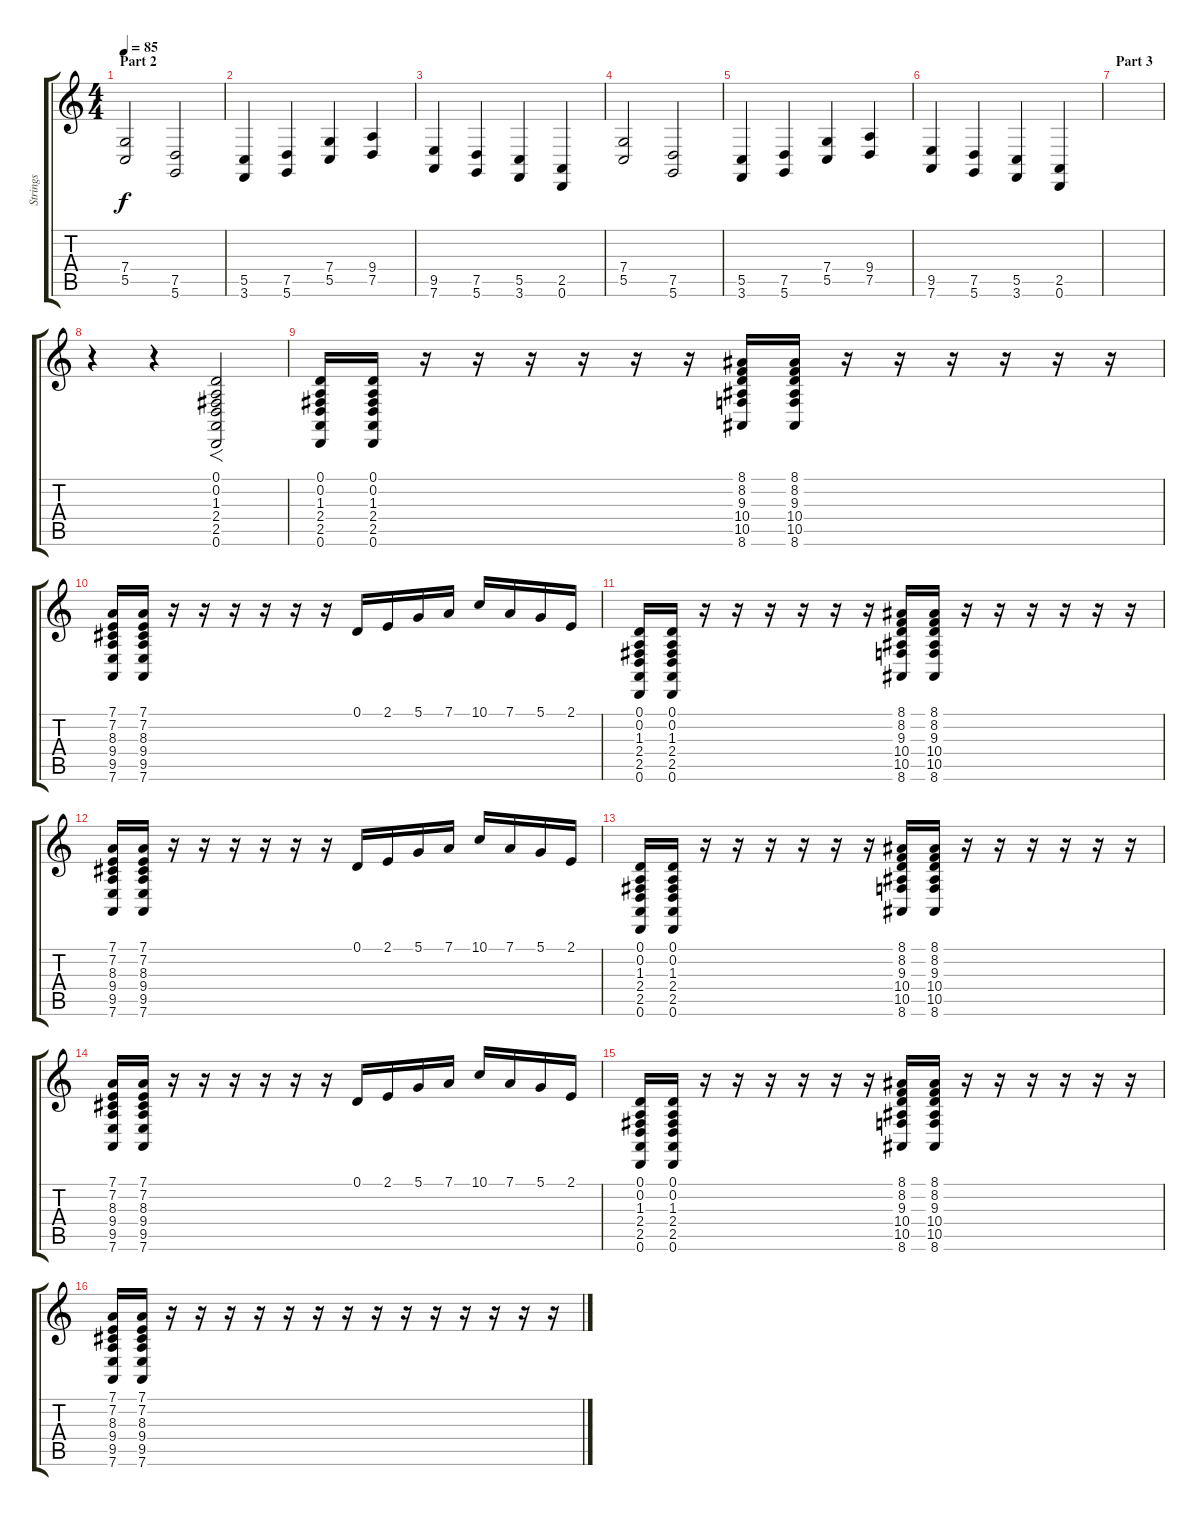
\track ("Strings" "Strings") {instrument stringensemble1}
\staff {score tabs}
\tuning (D4 A3 F3 C3 G2 D2) {hide}
\ts (4 4)
\section ("" "Part 2")
\tempo 85
\clef g2
\ks c
(7.4 5.5).2{dy f volume 13} (7.5 5.6).2 |
(5.5 3.6).4 (7.5 5.6).4 (7.4 5.5).4 (9.4 7.5).4 |
(9.5 7.6).4 (7.5 5.6).4 (5.5 3.6).4 (2.5 0.6).4 |
(7.4 5.5).2 (7.5 5.6).2 |
(5.5 3.6).4 (7.5 5.6).4 (7.4 5.5).4 (9.4 7.5).4 |
(9.5 7.6).4 (7.5 5.6).4 (5.5 3.6).4 (2.5 0.6).4 |
\section ("" "Part 3")
|
r.4 r.4 (0.1 0.2 1.3 2.4 2.5 0.6).2{f} |
(0.1 0.2 1.3 2.4 2.5 0.6).16 (0.1 0.2 1.3 2.4 2.5 0.6).16 r.16 r.16 r.16 r.16 r.16 r.16 (8.1 8.2 9.3 10.4 10.5 8.6).16 (8.1 8.2 9.3 10.4 10.5 8.6).16 r.16 r.16 r.16 r.16 r.16 r.16 |
(7.1 7.2 8.3 9.4 9.5 7.6).16 (7.1 7.2 8.3 9.4 9.5 7.6).16 r.16 r.16 r.16 r.16 r.16 r.16 0.1.16 2.1.16 5.1.16 7.1.16 10.1.16 7.1.16 5.1.16 2.1.16 |
(0.1 0.2 1.3 2.4 2.5 0.6).16 (0.1 0.2 1.3 2.4 2.5 0.6).16 r.16 r.16 r.16 r.16 r.16 r.16 (8.1 8.2 9.3 10.4 10.5 8.6).16 (8.1 8.2 9.3 10.4 10.5 8.6).16 r.16 r.16 r.16 r.16 r.16 r.16 |
(7.1 7.2 8.3 9.4 9.5 7.6).16 (7.1 7.2 8.3 9.4 9.5 7.6).16 r.16 r.16 r.16 r.16 r.16 r.16 0.1.16 2.1.16 5.1.16 7.1.16 10.1.16 7.1.16 5.1.16 2.1.16 |
(0.1 0.2 1.3 2.4 2.5 0.6).16 (0.1 0.2 1.3 2.4 2.5 0.6).16 r.16 r.16 r.16 r.16 r.16 r.16 (8.1 8.2 9.3 10.4 10.5 8.6).16 (8.1 8.2 9.3 10.4 10.5 8.6).16 r.16 r.16 r.16 r.16 r.16 r.16 |
(7.1 7.2 8.3 9.4 9.5 7.6).16 (7.1 7.2 8.3 9.4 9.5 7.6).16 r.16 r.16 r.16 r.16 r.16 r.16 0.1.16 2.1.16 5.1.16 7.1.16 10.1.16 7.1.16 5.1.16 2.1.16 |
(0.1 0.2 1.3 2.4 2.5 0.6).16 (0.1 0.2 1.3 2.4 2.5 0.6).16 r.16 r.16 r.16 r.16 r.16 r.16 (8.1 8.2 9.3 10.4 10.5 8.6).16 (8.1 8.2 9.3 10.4 10.5 8.6).16 r.16 r.16 r.16 r.16 r.16 r.16 |
(7.1 7.2 8.3 9.4 9.5 7.6).16 (7.1 7.2 8.3 9.4 9.5 7.6).16 r.16 r.16 r.16 r.16 r.16 r.16 r.16 r.16 r.16 r.16 r.16 r.16 r.16 r.16
